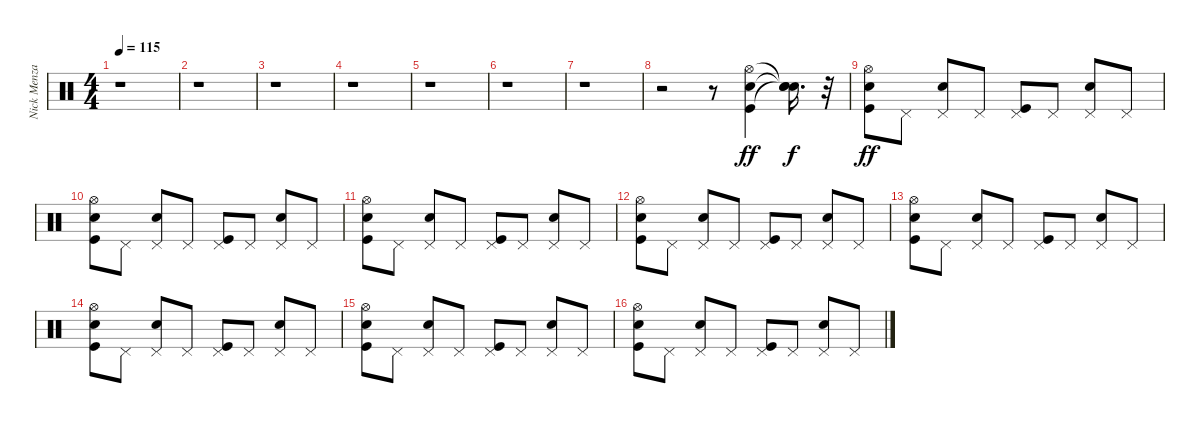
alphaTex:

\track ("Nick Menza" "Nick Menza") {instrument percussion}
\staff {score}
\articulation defaults
\ts (4 4)
\tempo 115
\clef neutral
\ks c
r.1{dy ff} |
r.1 |
r.1 |
r.1 |
r.1 |
r.1 |
r.1 |
r.2 r.8 ("Kick (hit)" "Electric Snare (hit)" "Hi-Hat (open)").4 ("Snare (hit)"{t} "Snare (hit)"{t} "Snare (hit)"{t}).16{d dy f} r.32 |
("Kick (hit)" "Electric Snare (hit)" "Hi-Hat (open)").8{dy ff} "Pedal Hi-Hat (hit)".8 ("Electric Snare (hit)" "Pedal Hi-Hat (hit)").8 "Pedal Hi-Hat (hit)".8 ("Kick (hit)" "Pedal Hi-Hat (hit)").8 "Pedal Hi-Hat (hit)".8 ("Electric Snare (hit)" "Pedal Hi-Hat (hit)").8 "Pedal Hi-Hat (hit)".8 |
("Kick (hit)" "Electric Snare (hit)" "Hi-Hat (open)").8 "Pedal Hi-Hat (hit)".8 ("Electric Snare (hit)" "Pedal Hi-Hat (hit)").8 "Pedal Hi-Hat (hit)".8 ("Kick (hit)" "Pedal Hi-Hat (hit)").8 "Pedal Hi-Hat (hit)".8 ("Electric Snare (hit)" "Pedal Hi-Hat (hit)").8 "Pedal Hi-Hat (hit)".8 |
("Kick (hit)" "Electric Snare (hit)" "Hi-Hat (open)").8 "Pedal Hi-Hat (hit)".8 ("Electric Snare (hit)" "Pedal Hi-Hat (hit)").8 "Pedal Hi-Hat (hit)".8 ("Kick (hit)" "Pedal Hi-Hat (hit)").8 "Pedal Hi-Hat (hit)".8 ("Electric Snare (hit)" "Pedal Hi-Hat (hit)").8 "Pedal Hi-Hat (hit)".8 |
("Kick (hit)" "Electric Snare (hit)" "Hi-Hat (open)").8 "Pedal Hi-Hat (hit)".8 ("Electric Snare (hit)" "Pedal Hi-Hat (hit)").8 "Pedal Hi-Hat (hit)".8 ("Kick (hit)" "Pedal Hi-Hat (hit)").8 "Pedal Hi-Hat (hit)".8 ("Electric Snare (hit)" "Pedal Hi-Hat (hit)").8 "Pedal Hi-Hat (hit)".8 |
("Kick (hit)" "Electric Snare (hit)" "Hi-Hat (open)").8 "Pedal Hi-Hat (hit)".8 ("Electric Snare (hit)" "Pedal Hi-Hat (hit)").8 "Pedal Hi-Hat (hit)".8 ("Kick (hit)" "Pedal Hi-Hat (hit)").8 "Pedal Hi-Hat (hit)".8 ("Electric Snare (hit)" "Pedal Hi-Hat (hit)").8 "Pedal Hi-Hat (hit)".8 |
("Kick (hit)" "Electric Snare (hit)" "Hi-Hat (open)").8 "Pedal Hi-Hat (hit)".8 ("Electric Snare (hit)" "Pedal Hi-Hat (hit)").8 "Pedal Hi-Hat (hit)".8 ("Kick (hit)" "Pedal Hi-Hat (hit)").8 "Pedal Hi-Hat (hit)".8 ("Electric Snare (hit)" "Pedal Hi-Hat (hit)").8 "Pedal Hi-Hat (hit)".8 |
("Kick (hit)" "Electric Snare (hit)" "Hi-Hat (open)").8 "Pedal Hi-Hat (hit)".8 ("Electric Snare (hit)" "Pedal Hi-Hat (hit)").8 "Pedal Hi-Hat (hit)".8 ("Kick (hit)" "Pedal Hi-Hat (hit)").8 "Pedal Hi-Hat (hit)".8 ("Electric Snare (hit)" "Pedal Hi-Hat (hit)").8 "Pedal Hi-Hat (hit)".8 |
("Kick (hit)" "Electric Snare (hit)" "Hi-Hat (open)").8 "Pedal Hi-Hat (hit)".8 ("Electric Snare (hit)" "Pedal Hi-Hat (hit)").8 "Pedal Hi-Hat (hit)".8 ("Kick (hit)" "Pedal Hi-Hat (hit)").8 "Pedal Hi-Hat (hit)".8 ("Electric Snare (hit)" "Pedal Hi-Hat (hit)").8 "Pedal Hi-Hat (hit)".8
